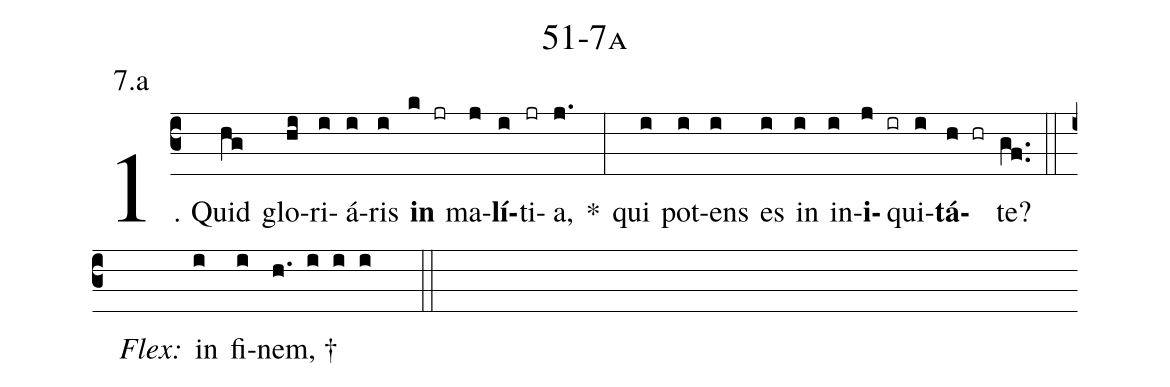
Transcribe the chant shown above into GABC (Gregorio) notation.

name: 51-7a;
annotation: 7.a;
%%
(c3)1. Quid(hg) glo(hi)ri(i)á(i)ris(i) <b>in</b>(k jr) ma(j)<b>lí</b>(i)ti(jr)a,(j.) *(:) qui(i) pot(i)ens(i) es(i) in(i) in(i)<b>i</b>(j ir)qui(i)<b>tá</b>(h hr)te?(gf..) (::)
<i>Flex:</i>()  in(i) fi(i)nem, †(h. i i i  ::)
